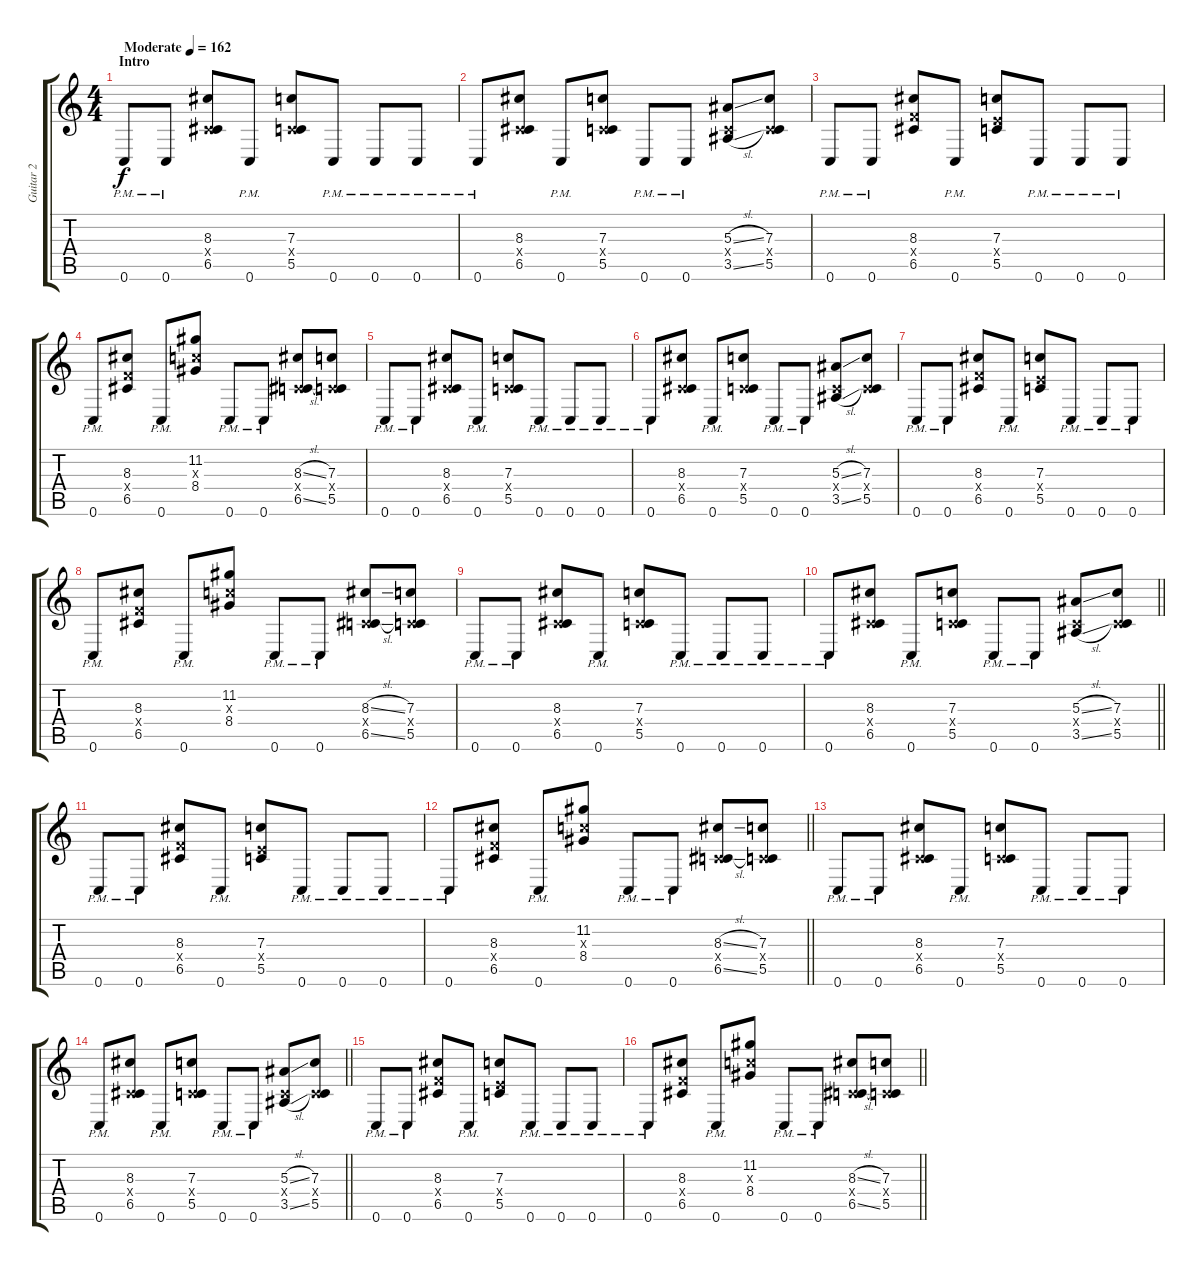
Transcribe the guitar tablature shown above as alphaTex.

\track ("Guitar 2" "Guitar 2") {instrument distortionguitar}
\staff {score tabs}
\tuning (D4 A3 F3 C3 G2 C2) {hide}
\ts (4 4)
\section ("" "Intro")
\tempo (162 "Moderate")
\clef g2
\ks c
0.6{pm}.8{dy f instrument distortionguitar} 0.6{pm}.8 (8.3 0.4{x} 6.5).8 0.6{pm}.8 (7.3 0.4{x} 5.5).8 0.6{pm}.8 0.6{pm}.8 0.6{pm}.8 |
0.6{pm}.8 (8.3 0.4{x} 6.5).8 0.6{pm}.8 (7.3 0.4{x} 5.5).8 0.6{pm}.8 0.6{pm}.8 (5.3{sl} 0.4{x} 3.5{sl}).8 (7.3 0.4{x} 5.5).8 |
0.6{pm}.8 0.6{pm}.8 (8.3 5.4{x} 6.5).8 0.6{pm}.8 (7.3 4.4{x} 5.5).8 0.6{pm}.8 0.6{pm}.8 0.6{pm}.8 |
0.6{pm}.8 (8.3 5.4{x} 6.5).8 0.6{pm}.8 (11.2 7.3{x} 8.4).8 0.6{pm}.8 0.6{pm}.8 (8.3{sl} 0.4{x} 6.5{sl}).8 (7.3 0.4{x} 5.5).8 |
0.6{pm}.8 0.6{pm}.8 (8.3 0.4{x} 6.5).8 0.6{pm}.8 (7.3 0.4{x} 5.5).8 0.6{pm}.8 0.6{pm}.8 0.6{pm}.8 |
0.6{pm}.8 (8.3 0.4{x} 6.5).8 0.6{pm}.8 (7.3 0.4{x} 5.5).8 0.6{pm}.8 0.6{pm}.8 (5.3{sl} 0.4{x} 3.5{sl}).8 (7.3 0.4{x} 5.5).8 |
0.6{pm}.8 0.6{pm}.8 (8.3 5.4{x} 6.5).8 0.6{pm}.8 (7.3 4.4{x} 5.5).8 0.6{pm}.8 0.6{pm}.8 0.6{pm}.8 |
0.6{pm}.8 (8.3 5.4{x} 6.5).8 0.6{pm}.8 (11.2 7.3{x} 8.4).8 0.6{pm}.8 0.6{pm}.8 (8.3{sl} 0.4{x} 6.5{sl}).8 (7.3 0.4{x} 5.5).8 |
0.6{pm}.8 0.6{pm}.8 (8.3 0.4{x} 6.5).8 0.6{pm}.8 (7.3 0.4{x} 5.5).8 0.6{pm}.8 0.6{pm}.8 0.6{pm}.8 |
\barLineRight lightlight
0.6{pm}.8 (8.3 0.4{x} 6.5).8 0.6{pm}.8 (7.3 0.4{x} 5.5).8 0.6{pm}.8 0.6{pm}.8 (5.3{sl} 0.4{x} 3.5{sl}).8 (7.3 0.4{x} 5.5).8 |
0.6{pm}.8 0.6{pm}.8 (8.3 5.4{x} 6.5).8 0.6{pm}.8 (7.3 4.4{x} 5.5).8 0.6{pm}.8 0.6{pm}.8 0.6{pm}.8 |
\barLineRight lightlight
0.6{pm}.8 (8.3 5.4{x} 6.5).8 0.6{pm}.8 (11.2 7.3{x} 8.4).8 0.6{pm}.8 0.6{pm}.8 (8.3{sl} 0.4{x} 6.5{sl}).8 (7.3 0.4{x} 5.5).8 |
0.6{pm}.8 0.6{pm}.8 (8.3 0.4{x} 6.5).8 0.6{pm}.8 (7.3 0.4{x} 5.5).8 0.6{pm}.8 0.6{pm}.8 0.6{pm}.8 |
\barLineRight lightlight
0.6{pm}.8 (8.3 0.4{x} 6.5).8 0.6{pm}.8 (7.3 0.4{x} 5.5).8 0.6{pm}.8 0.6{pm}.8 (5.3{sl} 0.4{x} 3.5{sl}).8 (7.3 0.4{x} 5.5).8 |
0.6{pm}.8 0.6{pm}.8 (8.3 5.4{x} 6.5).8 0.6{pm}.8 (7.3 4.4{x} 5.5).8 0.6{pm}.8 0.6{pm}.8 0.6{pm}.8 |
\barLineRight lightlight
0.6{pm}.8 (8.3 5.4{x} 6.5).8 0.6{pm}.8 (11.2 7.3{x} 8.4).8 0.6{pm}.8 0.6{pm}.8 (8.3{sl} 0.4{x} 6.5{sl}).8 (7.3 0.4{x} 5.5).8
